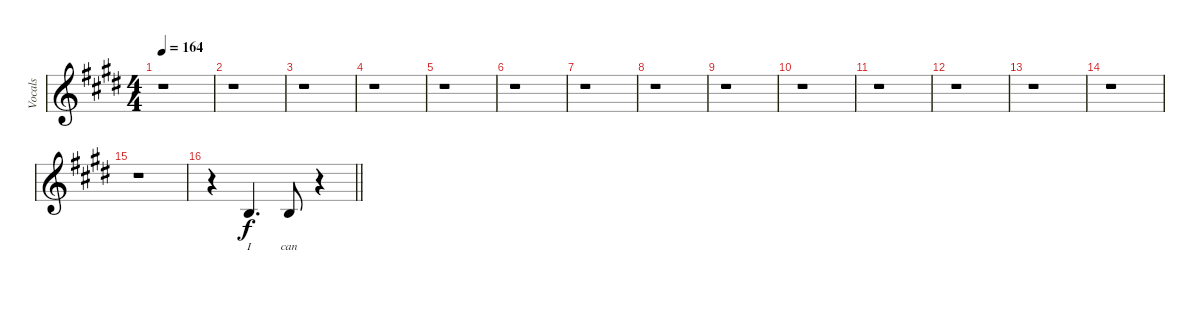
\track ("Vocals" "Vocals") {instrument lead6voice}
\staff {score}
\tuning (Eb4 Bb3 Gb3 Db3 Ab2 Db2) {hide}
\ts (4 4)
\tempo 164
\clef g2
\ks e
r.1{dy f} |
r.1 |
r.1 |
r.1 |
r.1 |
r.1 |
r.1 |
r.1 |
r.1 |
r.1 |
r.1 |
r.1 |
r.1 |
r.1 |
r.1 |
\barLineRight lightlight
r.4 5.3.4{d lyrics (0 "I") lyrics (1 "") lyrics (2 "") lyrics (3 "") lyrics (4 "")} 5.3.8{lyrics (0 "can") lyrics (1 "") lyrics (2 "") lyrics (3 "") lyrics (4 "")} r.4
